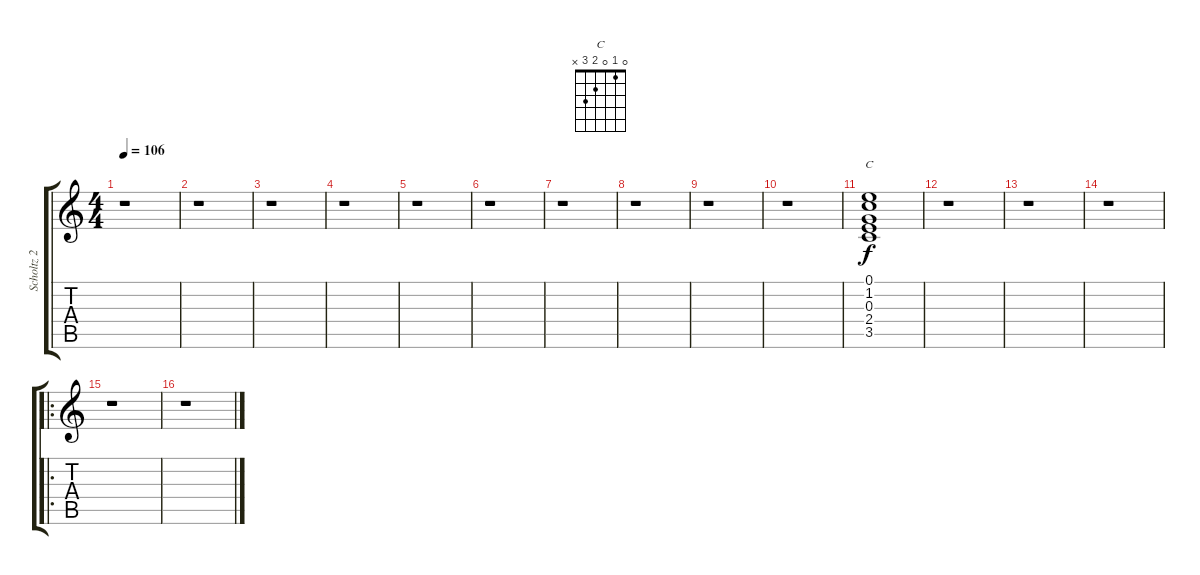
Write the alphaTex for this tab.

\track ("Scholtz 2" "Scholtz 2") {instrument electricguitarjazz}
\staff {score tabs}
\tuning (E4 B3 G3 D3 A2 E2) {hide}
\chord ("C" 0 1 0 2 3 x)
\ts (4 4)
\tempo 106
\clef g2
\ks c
r.1{dy f} |
r.1 |
r.1 |
r.1 |
r.1 |
r.1 |
r.1 |
r.1 |
r.1 |
r.1 |
(0.1 1.2 0.3 2.4 3.5).1{ch "C"} |
r.1 |
r.1 |
r.1 |
\ro
r.1 |
r.1
